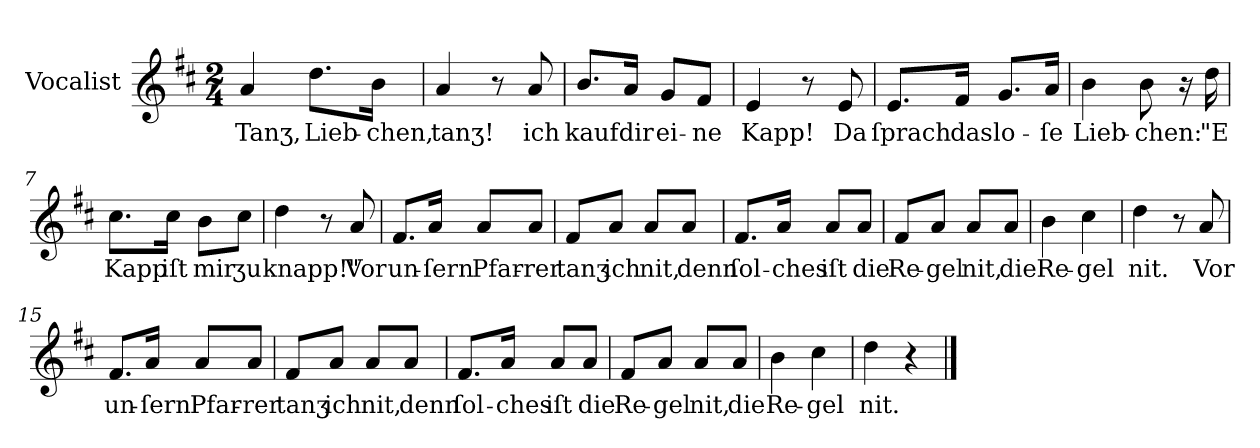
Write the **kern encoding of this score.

**kern	**text
*part1	*part1
*staff1	*staff1
*I"Vocalist	*
*k[f#c#]	*
*D:	*
*M2/4	*
=1	=1
4a	Tanʒ,
8.ddL	Lieb-
16bJk	-chen,
=2	=2
4a	tanʒ!
8r	.
8a	ich
=3	=3
8.b/L	kauf
16aJk	dir
8gL	ei-
8f#J	-ne
=4	=4
4e	Kapp!
8r	.
8e	Da
=5	=5
8.eL	ſprach
16f#Jk	das
8.gL	lo-
16aJk	-ſe
=6	=6
4b	Lieb-
8b	-chen:
16r	.
16dd	"E
=7	=7
8.cc#L	Kapp
16cc#Jk	iſt
8bL	mir
8cc#J	ʒu
=8	=8
4dd	knapp!"
8r	.
8a	Vor
=9	=9
8.f#L	un-
16aJk	-ſern
8aL	Pfar-
8aJ	-rer
=10	=10
8f#L	tanʒ
8aJ	ich
8aL	nit,
8aJ	denn
=11	=11
8.f#L	ſol-
16aJk	-ches
8aL	iſt
8aJ	die
=12	=12
8f#L	Re-
8aJ	-gel
8aL	nit,
8aJ	die
=13	=13
4b	Re-
4cc#	-gel
=14	=14
4dd	nit.
8r	.
8a	Vor
=15	=15
8.f#L	un-
16aJk	-ſern
8aL	Pfar-
8aJ	-rer
=16	=16
8f#L	tanʒ
8aJ	ich
8aL	nit,
8aJ	denn
=17	=17
8.f#L	ſol-
16aJk	-ches
8aL	iſt
8aJ	die
=18	=18
8f#L	Re-
8aJ	-gel
8aL	nit,
8aJ	die
=19	=19
4b	Re-
4cc#	-gel
=20	=20
4dd	nit.
4r	.
==	==
*-	*-
